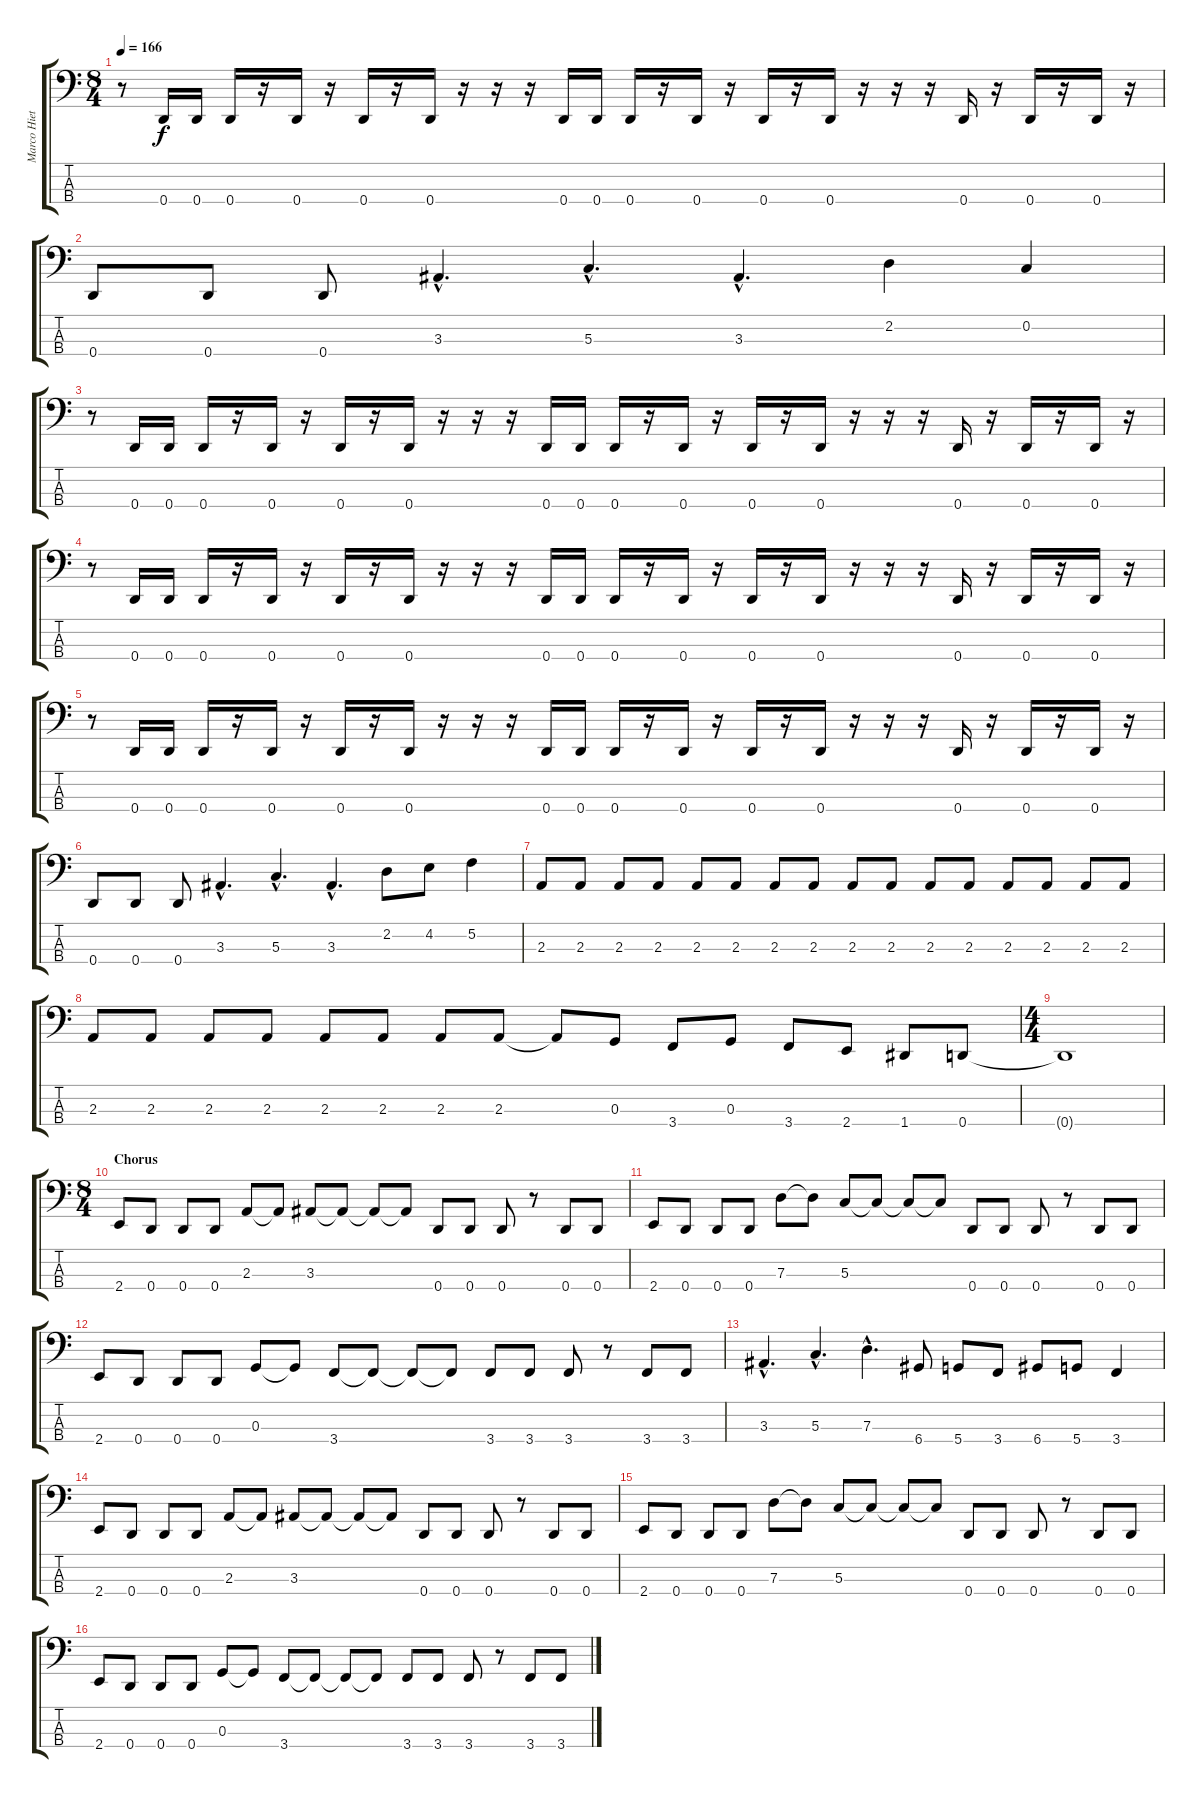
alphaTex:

\track ("Marco Hietala - bass" "Marco Hiet") {instrument electricbassfinger}
\staff {score tabs}
\tuning (F2 C2 G1 D1) {hide}
\ts (8 4)
\tempo 166
\clef f4
\ks c
r.8{dy f} 0.4.16 0.4.16 0.4.16 r.16 0.4.16 r.16 0.4.16 r.16 0.4.16 r.16 r.16 r.16 0.4.16 0.4.16 0.4.16 r.16 0.4.16 r.16 0.4.16 r.16 0.4.16 r.16 r.16 r.16 0.4.16 r.16 0.4.16 r.16 0.4.16 r.16 |
0.4.8 0.4.8 0.4.8 3.3{hac}.4{d} 5.3{hac}.4{d} 3.3{hac}.4{d} 2.2.4 0.2.4 |
r.8 0.4.16 0.4.16 0.4.16 r.16 0.4.16 r.16 0.4.16 r.16 0.4.16 r.16 r.16 r.16 0.4.16 0.4.16 0.4.16 r.16 0.4.16 r.16 0.4.16 r.16 0.4.16 r.16 r.16 r.16 0.4.16 r.16 0.4.16 r.16 0.4.16 r.16 |
r.8 0.4.16 0.4.16 0.4.16 r.16 0.4.16 r.16 0.4.16 r.16 0.4.16 r.16 r.16 r.16 0.4.16 0.4.16 0.4.16 r.16 0.4.16 r.16 0.4.16 r.16 0.4.16 r.16 r.16 r.16 0.4.16 r.16 0.4.16 r.16 0.4.16 r.16 |
r.8 0.4.16 0.4.16 0.4.16 r.16 0.4.16 r.16 0.4.16 r.16 0.4.16 r.16 r.16 r.16 0.4.16 0.4.16 0.4.16 r.16 0.4.16 r.16 0.4.16 r.16 0.4.16 r.16 r.16 r.16 0.4.16 r.16 0.4.16 r.16 0.4.16 r.16 |
0.4.8 0.4.8 0.4.8 3.3{hac}.4{d} 5.3{hac}.4{d} 3.3{hac}.4{d} 2.2.8 4.2.8 5.2.4 |
2.3.8 2.3.8 2.3.8 2.3.8 2.3.8 2.3.8 2.3.8 2.3.8 2.3.8 2.3.8 2.3.8 2.3.8 2.3.8 2.3.8 2.3.8 2.3.8 |
2.3.8 2.3.8 2.3.8 2.3.8 2.3.8 2.3.8 2.3.8 2.3.8 2.3{t}.8 0.3.8 3.4.8 0.3.8 3.4.8 2.4.8 1.4.8 0.4.8 |
\ts (4 4)
0.4{t}.1 |
\ts (8 4)
\section ("" "Chorus")
2.4.8 0.4.8 0.4.8 0.4.8 2.3.8 2.3{t}.8 3.3.8 3.3{t}.8 3.3{t}.8 3.3{t}.8 0.4.8 0.4.8 0.4.8 r.8 0.4.8 0.4.8 |
2.4.8 0.4.8 0.4.8 0.4.8 7.3.8 7.3{t}.8 5.3.8 5.3{t}.8 5.3{t}.8 5.3{t}.8 0.4.8 0.4.8 0.4.8 r.8 0.4.8 0.4.8 |
2.4.8 0.4.8 0.4.8 0.4.8 0.3.8 0.3{t}.8 3.4.8 3.4{t}.8 3.4{t}.8 3.4{t}.8 3.4.8 3.4.8 3.4.8 r.8 3.4.8 3.4.8 |
3.3{hac}.4{d} 5.3{hac}.4{d} 7.3{hac}.4{d} 6.4.8 5.4.8 3.4.8 6.4.8 5.4.8 3.4.4 |
2.4.8 0.4.8 0.4.8 0.4.8 2.3.8 2.3{t}.8 3.3.8 3.3{t}.8 3.3{t}.8 3.3{t}.8 0.4.8 0.4.8 0.4.8 r.8 0.4.8 0.4.8 |
2.4.8 0.4.8 0.4.8 0.4.8 7.3.8 7.3{t}.8 5.3.8 5.3{t}.8 5.3{t}.8 5.3{t}.8 0.4.8 0.4.8 0.4.8 r.8 0.4.8 0.4.8 |
2.4.8 0.4.8 0.4.8 0.4.8 0.3.8 0.3{t}.8 3.4.8 3.4{t}.8 3.4{t}.8 3.4{t}.8 3.4.8 3.4.8 3.4.8 r.8 3.4.8 3.4.8
